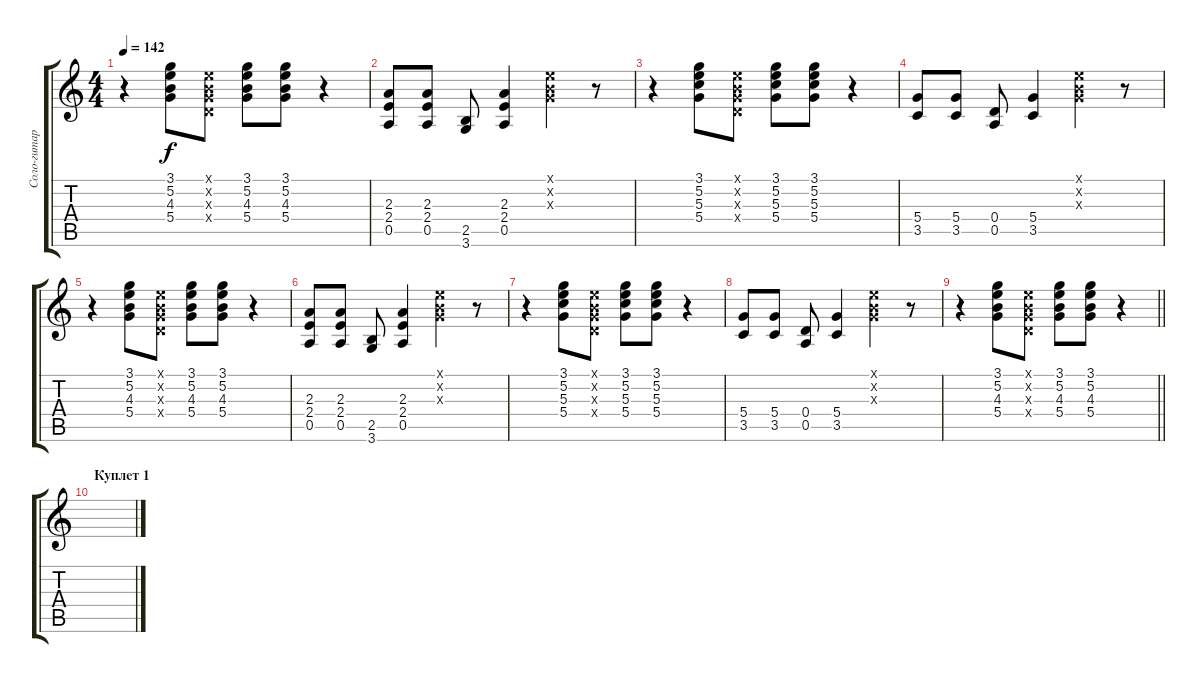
\track ("Соло-гитара" "Соло-гитар") {instrument electricguitarclean}
\staff {score tabs}
\tuning (E4 B3 G3 D3 A2 E2) {hide}
\ts (4 4)
\tempo 142
\clef g2
\ks c
r.4{dy f} (3.1 5.2 4.3 5.4).8 (0.1{x} 0.2{x} 0.3{x} 0.4{x}).8 (3.1 5.2 4.3 5.4).8 (3.1 5.2 4.3 5.4).8 r.4 |
(2.3 2.4 0.5).8 (2.3 2.4 0.5).8 (2.5 3.6).8 (2.3 2.4 0.5).4 (0.1{x} 0.2{x} 0.3{x}).4 r.8 |
r.4 (3.1 5.2 5.3 5.4).8 (0.1{x} 0.2{x} 0.3{x} 0.4{x}).8 (3.1 5.2 5.3 5.4).8 (3.1 5.2 5.3 5.4).8 r.4 |
(5.4 3.5).8 (5.4 3.5).8 (0.4 0.5).8 (5.4 3.5).4 (0.1{x} 0.2{x} 0.3{x}).4 r.8 |
r.4 (3.1 5.2 4.3 5.4).8 (0.1{x} 0.2{x} 0.3{x} 0.4{x}).8 (3.1 5.2 4.3 5.4).8 (3.1 5.2 4.3 5.4).8 r.4 |
(2.3 2.4 0.5).8 (2.3 2.4 0.5).8 (2.5 3.6).8 (2.3 2.4 0.5).4 (0.1{x} 0.2{x} 0.3{x}).4 r.8 |
r.4 (3.1 5.2 5.3 5.4).8 (0.1{x} 0.2{x} 0.3{x} 0.4{x}).8 (3.1 5.2 5.3 5.4).8 (3.1 5.2 5.3 5.4).8 r.4 |
(5.4 3.5).8 (5.4 3.5).8 (0.4 0.5).8 (5.4 3.5).4 (0.1{x} 0.2{x} 0.3{x}).4 r.8 |
\barLineRight lightlight
r.4 (3.1 5.2 4.3 5.4).8 (0.1{x} 0.2{x} 0.3{x} 0.4{x}).8 (3.1 5.2 4.3 5.4).8 (3.1 5.2 4.3 5.4).8 r.4 |
\section ("" "Куплет 1")
